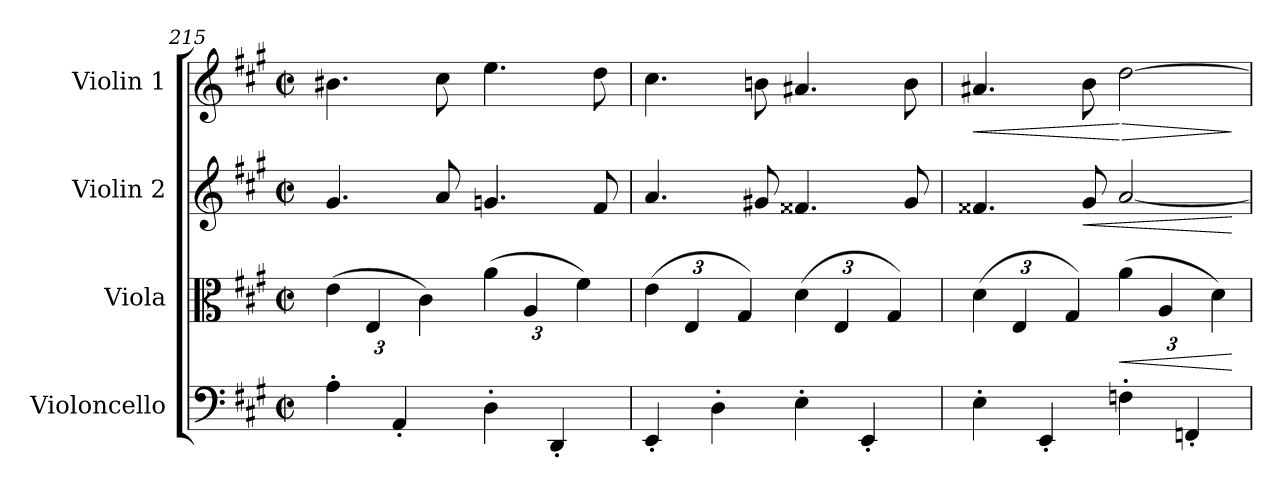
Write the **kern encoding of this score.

**kern	**kern	**dynam	**kern	**dynam	**kern	**dynam
*part4	*part3	*part3	*part2	*part2	*part1	*part1
*staff4	*staff3	*staff3	*staff2	*staff2	*staff1	*staff1
*I"Violoncello	*I"Viola	*	*I"Violin 2	*	*I"Violin 1	*
*I'Vc	*I'Vla	*	*I'Vln	*	*I'Vln	*
*clefF4	*clefC3	*	*clefG2	*	*clefG2	*
*k[f#c#g#]	*k[f#c#g#]	*	*k[f#c#g#]	*	*k[f#c#g#]	*
*M2/2	*M2/2	*	*M2/2	*	*M2/2	*
*met(c|)	*met(c|)	*	*met(c|)	*	*met(c|)	*
*	*Xbrackettup	*	*	*	*	*
=215	=215	=215	=215	=215	=215	=215
4A'\	(6e\	.	4.g#/	.	4.b#X\	.
.	6E/	.	.	.	.	.
4AA'/	.	.	.	.	.	.
.	6c#\)	.	.	.	.	.
.	.	.	8a/	.	8cc#\	.
4D'\	(6a\	.	4.gn/	.	4.ee\	.
.	6A/	.	.	.	.	.
4DD'/	.	.	.	.	.	.
.	6f#\)	.	.	.	.	.
.	.	.	8f#/	.	8dd\	.
=216	=216	=216	=216	=216	=216	=216
4EE'/	(6e\	.	4.a/	.	4.cc#\	.
.	6E/	.	.	.	.	.
4D'\	.	.	.	.	.	.
.	6G#/)	.	.	.	.	.
.	.	.	8g#X/	.	8bn\	.
4E'\	(6d\	.	4.f##X/	.	4.a#X/	.
.	6E/	.	.	.	.	.
4EE'/	.	.	.	.	.	.
.	6G#/)	.	.	.	.	.
.	.	.	8g#/	.	8b\	.
=217	=217	=217	=217	=217	=217	=217
!	!	!	!	!	!	!LO:HP:b
4E'\	(6d\	.	4.f##X/	.	4.a#X/	<
.	6E/	.	.	.	.	.
4EE'/	.	.	.	.	.	.
.	6G#/)	.	.	.	.	.
!	!	!	!	!LO:HP:b	!	!
.	.	.	8g#/	<	8b\	.
!	!	!LO:HP:b	!	!	!	!LO:HP:n=1:b
4Fn'\	(6a\	<	[2a/	.	[2dd\	[ >
.	6A/	.	.	.	.	.
4FFn'/	.	.	.	.	.	.
.	6d\)	.	.	.	.	.
.	.	[	.	[	.	]
=	=	=	=	=	=	=
*-	*-	*-	*-	*-	*-	*-
